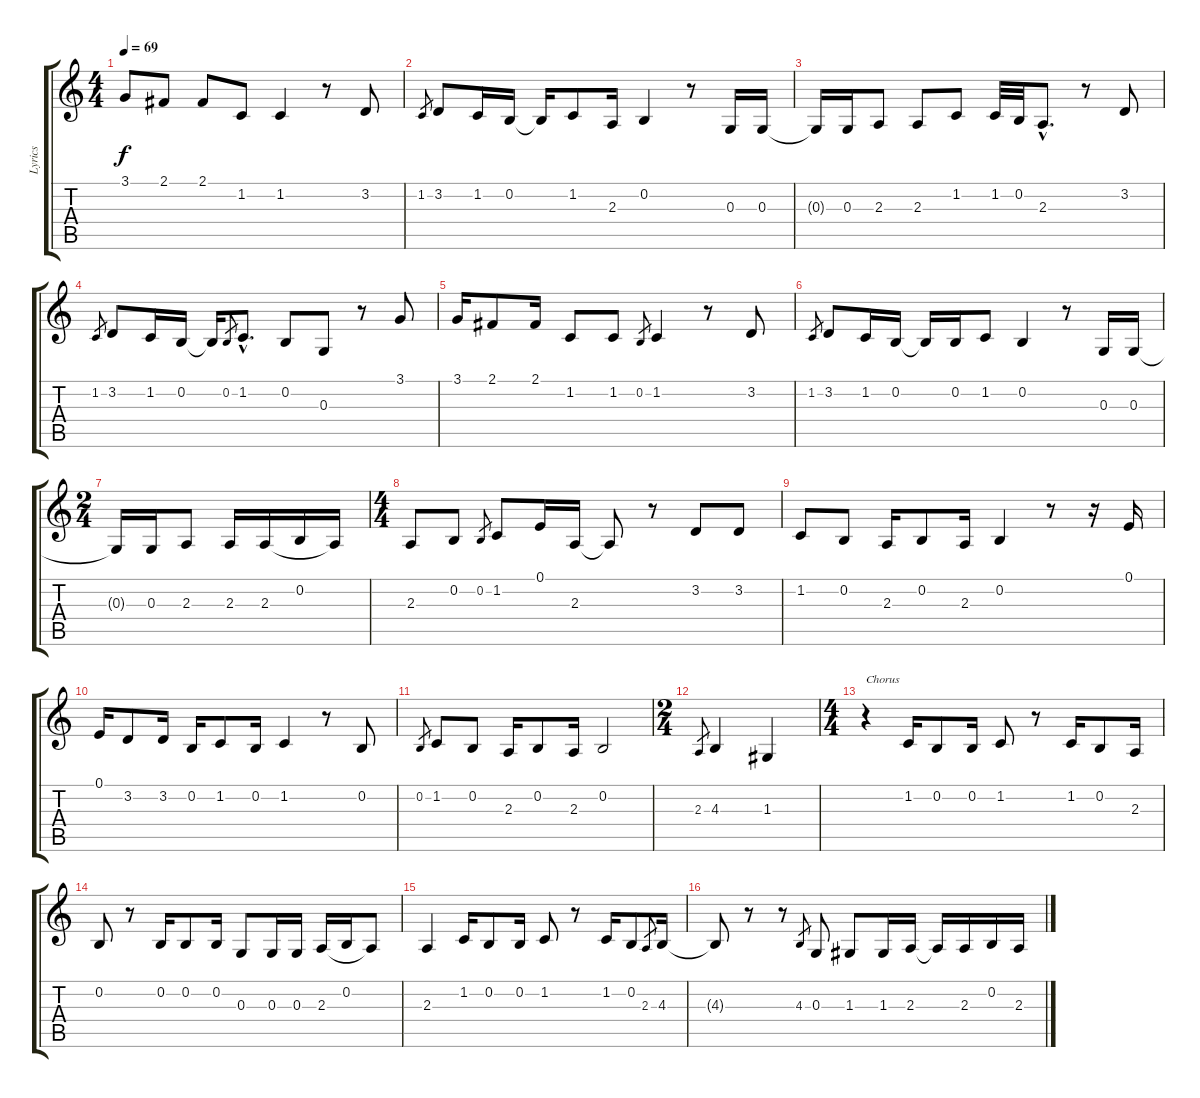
\track ("Lyrics" "Lyrics") {instrument lead6voice}
\staff {score tabs}
\tuning (E4 B3 G3 D3 A2 E2) {hide}
\ts (4 4)
\tempo 69
\clef g2
\ks c
3.1.8{dy f} 2.1.8 2.1.8 1.2.8 1.2.4 r.8 3.2.8 |
1.2.8{gr} 3.2.8 1.2.16 0.2.16 0.2{t}.16 1.2.8 2.3.16 0.2.4 r.8 0.3.16 0.3.16 |
0.3{t}.16 0.3.16 2.3.8 2.3.8 1.2.8 1.2.32 0.2.32 2.3{hac}.8{d} r.8 3.2.8 |
1.2.8{gr} 3.2.8 1.2.16 0.2.16 0.2{t}.16 0.2.8{gr} 1.2{hac}.8{d} 0.2.8 0.3.8 r.8 3.1.8 |
3.1.16 2.1.8 2.1.16 1.2.8 1.2.8 0.2.8{gr} 1.2.4 r.8 3.2.8 |
1.2.8{gr} 3.2.8 1.2.16 0.2.16 0.2{t}.16 0.2.16 1.2.8 0.2.4 r.8 0.3.16 0.3.16 |
\ts (2 4)
0.3{t}.16 0.3.16 2.3.8 2.3.16 2.3.16 0.2.16 2.3{t}.16 |
\ts (4 4)
2.3.8 0.2.8 0.2.8{gr} 1.2.8 0.1.16 2.3.16 2.3{t}.8 r.8 3.2.8 3.2.8 |
1.2.8 0.2.8 2.3.16 0.2.8 2.3.16 0.2.4 r.8 r.16 0.1.16 |
0.1.16 3.2.8 3.2.16 0.2.16 1.2.8 0.2.16 1.2.4 r.8 0.2.8 |
0.2.8{gr} 1.2.8 0.2.8 2.3.16 0.2.8 2.3.16 0.2.2 |
\ts (2 4)
2.3.8{gr} 4.3.4 1.3.4 |
\ts (4 4)
r.4{txt "Chorus"} 1.2.16 0.2.8 0.2.16 1.2.8 r.8 1.2.16 0.2.8 2.3.16 |
0.2.8 r.8 0.2.16 0.2.8 0.2.16 0.3.8 0.3.16 0.3.16 2.3.16 0.2.16 2.3{t}.8 |
2.3.4 1.2.16 0.2.8 0.2.16 1.2.8 r.8 1.2.16 0.2.8 2.3.8{gr} 4.3.16 |
4.3{t}.8 r.8 r.8 4.3.8{gr} 0.3.8 1.3.8 1.3.16 2.3.16 2.3{t}.16 2.3.16 0.2.16 2.3.16
